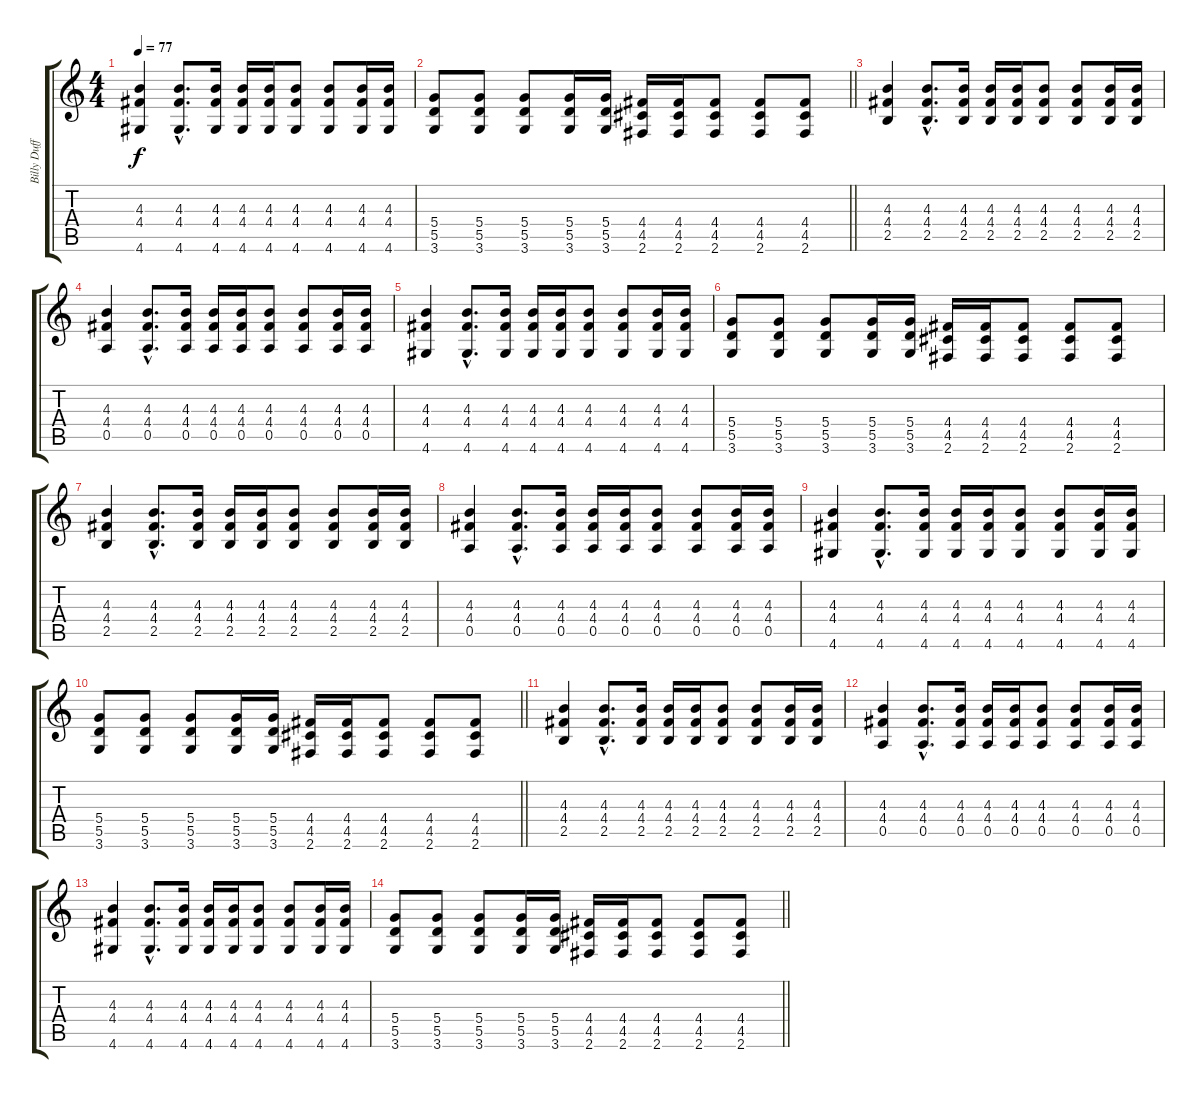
\track ("Billy Duffy (Rhythm Guitar)" "Billy Duff") {instrument distortionguitar}
\staff {score tabs}
\tuning (E4 B3 G3 D3 A2 E2) {hide}
\ts (4 4)
\tempo 77
\clef g2
\ks c
(4.3 4.4 4.6).4{dy f} (4.3{hac} 4.4{hac} 4.6{hac}).8{d} (4.3 4.4 4.6).16 (4.3 4.4 4.6).16 (4.3 4.4 4.6).16 (4.3 4.4 4.6).8 (4.3 4.4 4.6).8 (4.3 4.4 4.6).16 (4.3 4.4 4.6).16 |
\barLineRight lightlight
(5.4 5.5 3.6).8 (5.4 5.5 3.6).8 (5.4 5.5 3.6).8 (5.4 5.5 3.6).16 (5.4 5.5 3.6).16 (4.4 4.5 2.6).16 (4.4 4.5 2.6).16 (4.4 4.5 2.6).8 (4.4 4.5 2.6).8 (4.4 4.5 2.6).8 |
(4.3 4.4 2.5).4 (4.3{hac} 4.4{hac} 2.5{hac}).8{d} (4.3 4.4 2.5).16 (4.3 4.4 2.5).16 (4.3 4.4 2.5).16 (4.3 4.4 2.5).8 (4.3 4.4 2.5).8 (4.3 4.4 2.5).16 (4.3 4.4 2.5).16 |
(4.3 4.4 0.5).4 (4.3{hac} 4.4{hac} 0.5{hac}).8{d} (4.3 4.4 0.5).16 (4.3 4.4 0.5).16 (4.3 4.4 0.5).16 (4.3 4.4 0.5).8 (4.3 4.4 0.5).8 (4.3 4.4 0.5).16 (4.3 4.4 0.5).16 |
(4.3 4.4 4.6).4 (4.3{hac} 4.4{hac} 4.6{hac}).8{d} (4.3 4.4 4.6).16 (4.3 4.4 4.6).16 (4.3 4.4 4.6).16 (4.3 4.4 4.6).8 (4.3 4.4 4.6).8 (4.3 4.4 4.6).16 (4.3 4.4 4.6).16 |
(5.4 5.5 3.6).8 (5.4 5.5 3.6).8 (5.4 5.5 3.6).8 (5.4 5.5 3.6).16 (5.4 5.5 3.6).16 (4.4 4.5 2.6).16 (4.4 4.5 2.6).16 (4.4 4.5 2.6).8 (4.4 4.5 2.6).8 (4.4 4.5 2.6).8 |
(4.3 4.4 2.5).4 (4.3{hac} 4.4{hac} 2.5{hac}).8{d} (4.3 4.4 2.5).16 (4.3 4.4 2.5).16 (4.3 4.4 2.5).16 (4.3 4.4 2.5).8 (4.3 4.4 2.5).8 (4.3 4.4 2.5).16 (4.3 4.4 2.5).16 |
(4.3 4.4 0.5).4 (4.3{hac} 4.4{hac} 0.5{hac}).8{d} (4.3 4.4 0.5).16 (4.3 4.4 0.5).16 (4.3 4.4 0.5).16 (4.3 4.4 0.5).8 (4.3 4.4 0.5).8 (4.3 4.4 0.5).16 (4.3 4.4 0.5).16 |
(4.3 4.4 4.6).4 (4.3{hac} 4.4{hac} 4.6{hac}).8{d} (4.3 4.4 4.6).16 (4.3 4.4 4.6).16 (4.3 4.4 4.6).16 (4.3 4.4 4.6).8 (4.3 4.4 4.6).8 (4.3 4.4 4.6).16 (4.3 4.4 4.6).16 |
\barLineRight lightlight
(5.4 5.5 3.6).8 (5.4 5.5 3.6).8 (5.4 5.5 3.6).8 (5.4 5.5 3.6).16 (5.4 5.5 3.6).16 (4.4 4.5 2.6).16 (4.4 4.5 2.6).16 (4.4 4.5 2.6).8 (4.4 4.5 2.6).8 (4.4 4.5 2.6).8 |
(4.3 4.4 2.5).4 (4.3{hac} 4.4{hac} 2.5{hac}).8{d} (4.3 4.4 2.5).16 (4.3 4.4 2.5).16 (4.3 4.4 2.5).16 (4.3 4.4 2.5).8 (4.3 4.4 2.5).8 (4.3 4.4 2.5).16 (4.3 4.4 2.5).16 |
(4.3 4.4 0.5).4 (4.3{hac} 4.4{hac} 0.5{hac}).8{d} (4.3 4.4 0.5).16 (4.3 4.4 0.5).16 (4.3 4.4 0.5).16 (4.3 4.4 0.5).8 (4.3 4.4 0.5).8 (4.3 4.4 0.5).16 (4.3 4.4 0.5).16 |
(4.3 4.4 4.6).4 (4.3{hac} 4.4{hac} 4.6{hac}).8{d} (4.3 4.4 4.6).16 (4.3 4.4 4.6).16 (4.3 4.4 4.6).16 (4.3 4.4 4.6).8 (4.3 4.4 4.6).8 (4.3 4.4 4.6).16 (4.3 4.4 4.6).16 |
\barLineRight lightlight
(5.4 5.5 3.6).8 (5.4 5.5 3.6).8 (5.4 5.5 3.6).8 (5.4 5.5 3.6).16 (5.4 5.5 3.6).16 (4.4 4.5 2.6).16 (4.4 4.5 2.6).16 (4.4 4.5 2.6).8 (4.4 4.5 2.6).8 (4.4 4.5 2.6).8
